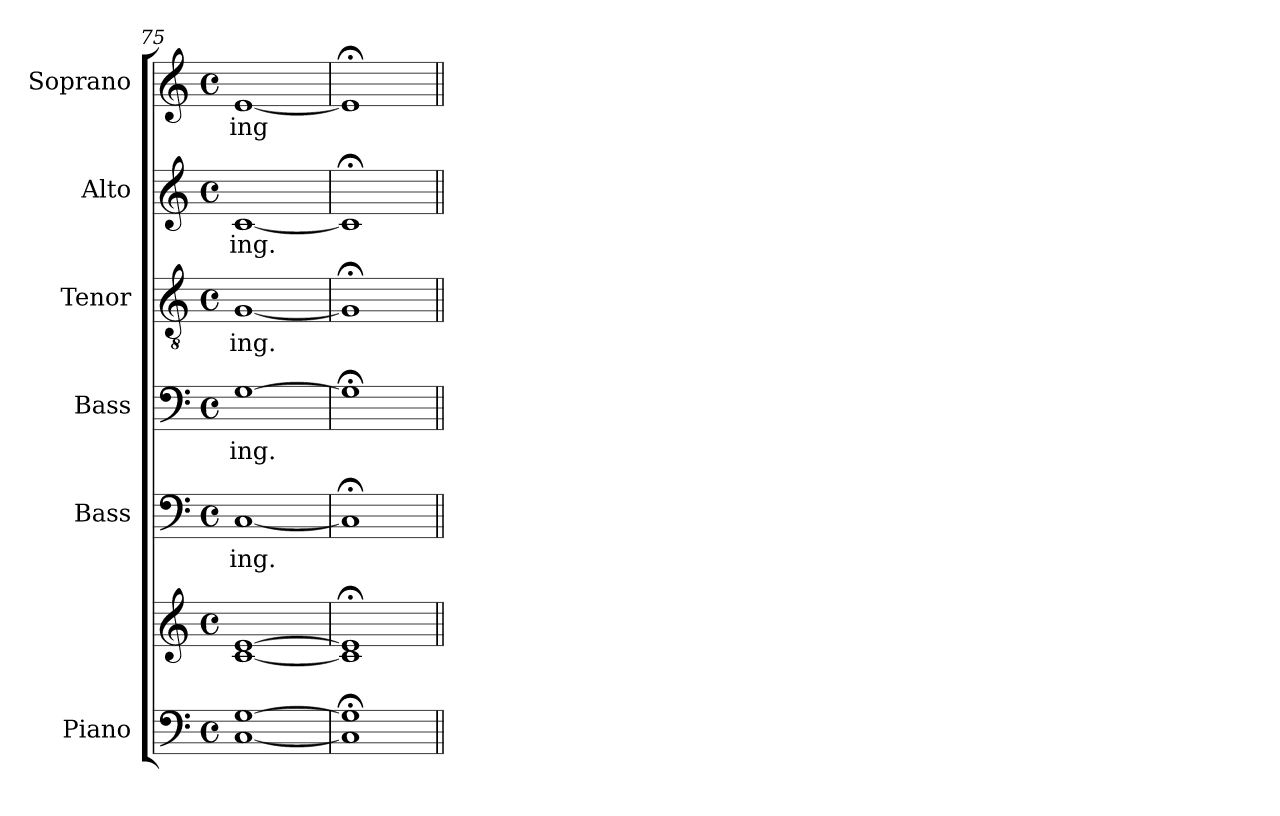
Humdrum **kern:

**kern	**kern	**kern	**text	**kern	**text	**kern	**text	**kern	**text	**kern	**text
*part6	*part6	*part5	*part5	*part4	*part4	*part3	*part3	*part2	*part2	*part1	*part1
*staff7	*staff6	*staff5	*staff5	*staff4	*staff4	*staff3	*staff3	*staff2	*staff2	*staff1	*staff1
*I"Piano	*	*I"Bass	*	*I"Bass	*	*I"Tenor	*	*I"Alto	*	*I"Soprano	*
*I'Pno.	*	*I'B.	*	*I'B.	*	*I'T.	*	*I'A.	*	*I'S.	*
*clefF4	*clefG2	*clefF4	*	*clefF4	*	*clefGv2	*	*clefG2	*	*clefG2	*
*	*	*	*	*	*	*ITrd7c12	*	*	*	*	*
*k[]	*k[]	*k[]	*	*k[]	*	*k[]	*	*k[]	*	*k[]	*
*C:	*C:	*C:	*	*C:	*	*C:	*	*C:	*	*C:	*
*M4/4	*M4/4	*M4/4	*	*M4/4	*	*M4/4	*	*M4/4	*	*M4/4	*
*met(c)	*met(c)	*met(c)	*	*met(c)	*	*met(c)	*	*met(c)	*	*met(c)	*
=75	=75	=75	=75	=75	=75	=75	=75	=75	=75	=75	=75
*	*^	*	*	*	*	*	*	*	*	*	*
!	!	!	!	!LO:LY:b:color=#000000	!	!	!	!	!	!	!	!
!	!	!	!	!	!	!LO:LY:b:color=#000000	!	!	!	!	!	!
!	!	!	!	!	!	!	!	!LO:LY:b:color=#000000	!	!	!	!
!	!	!	!	!	!	!	!	!	!	!LO:LY:b:color=#000000	!	!
!	!	!	!	!	!	!	!	!	!	!	!	!LO:LY:b:color=#000000
[<1Ci [>1Gi	[>1ei	[<1ci	[<1Ci	-ing.	[>1Gi	-ing.	[<1GGi	-ing.	[<1ci	-ing.	[<1ei	-ing
*	*v	*v	*	*	*	*	*	*	*	*	*	*
=76	=76	=76	=76	=76	=76	=76	=76	=76	=76	=76	=76
1Ci]; 1Gi];	1ci]; 1ei];	1C;i]	.	1G;i]	.	1GG;i]	.	1c;i]	.	1e;i]	.
=||	=||	=||	=||	=||	=||	=||	=||	=||	=||	=||	=||
*-	*-	*-	*-	*-	*-	*-	*-	*-	*-	*-	*-
